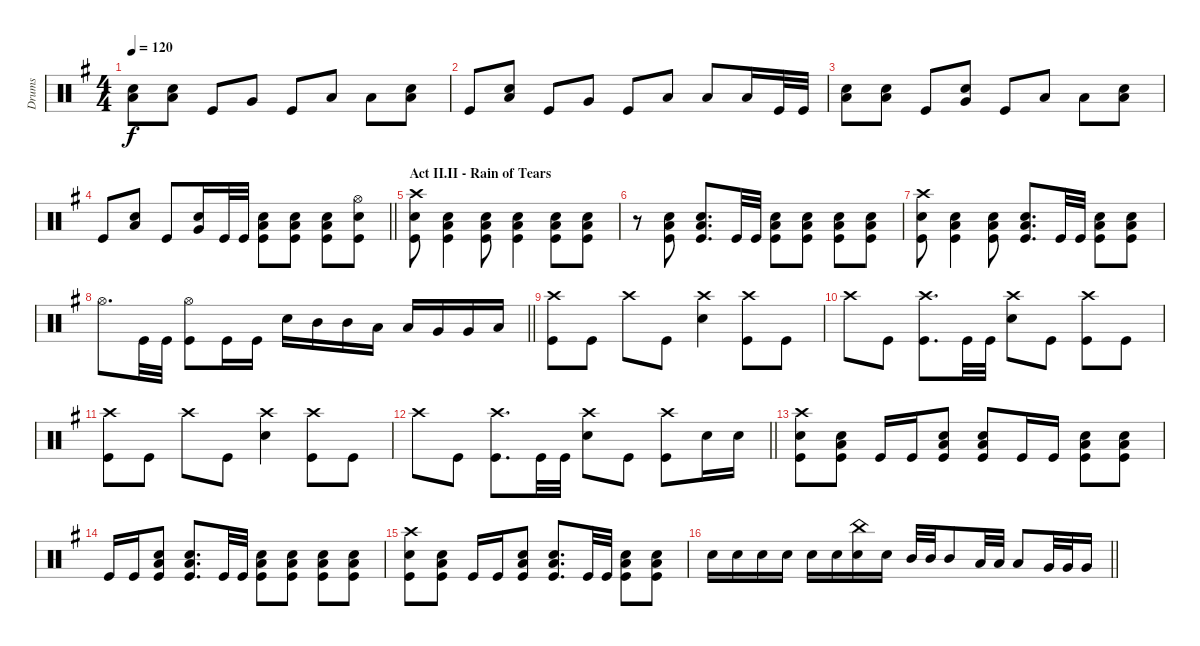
\track ("Drums" "Drums") {instrument percussion}
\staff
\articulation defaults
\ts (4 4)
\tempo 120
\clef neutral
\ks eminor
("Low Tom (hit)" "Electric Snare (hit)").8{dy f} ("Low Tom (hit)" "Electric Snare (hit)").8 "Kick (hit)".8 "Very Low Tom (hit)".8 "Kick (hit)".8 "Low Floor Tom (hit)".8 "Low Floor Tom (hit)".8 ("Electric Snare (hit)" "Low Floor Tom (hit)").8 |
"Kick (hit)".8 ("Low Tom (hit)" "Electric Snare (hit)").8 "Kick (hit)".8 "Very Low Tom (hit)".8 "Kick (hit)".8 "Low Floor Tom (hit)".8 "Low Floor Tom (hit)".8 "Low Floor Tom (hit)".16 "Kick (hit)".32 "Kick (hit)".32 |
("Low Tom (hit)" "Electric Snare (hit)").8 ("Low Tom (hit)" "Electric Snare (hit)").8 "Kick (hit)".8 ("Very Low Tom (hit)" "Electric Snare (hit)").8 "Kick (hit)".8 "Low Floor Tom (hit)".8 "Low Floor Tom (hit)".8 ("Electric Snare (hit)" "Low Floor Tom (hit)").8 |
\barLineRight lightlight "Kick (hit)".8
("Low Tom (hit)" "Electric Snare (hit)").8 "Kick (hit)".8 ("Very Low Tom (hit)" "Electric Snare (hit)").16 "Kick (hit)".32 "Kick (hit)".32 ("Low Floor Tom (hit)" "Electric Snare (hit)" "Kick (hit)").8 ("Low Floor Tom (hit)" "Electric Snare (hit)" "Kick (hit)").8 ("Low Floor Tom (hit)" "Electric Snare (hit)" "Kick (hit)").8 ("Hi-Hat (open)" "Electric Snare (hit)" "Kick (hit)").8 |
\section ("" "Act II.II - Rain of Tears")
("Crash high (hit)" "Electric Snare (hit)" "Kick (hit)").8 ("Low Floor Tom (hit)" "Electric Snare (hit)" "Kick (hit)").4 ("Low Floor Tom (hit)" "Electric Snare (hit)" "Kick (hit)").8 ("Low Floor Tom (hit)" "Electric Snare (hit)" "Kick (hit)").4 ("Low Floor Tom (hit)" "Electric Snare (hit)" "Kick (hit)").8 ("Low Floor Tom (hit)" "Electric Snare (hit)" "Kick (hit)").8 |
r.8 ("Low Floor Tom (hit)" "Electric Snare (hit)" "Kick (hit)").8 ("Low Floor Tom (hit)" "Electric Snare (hit)" "Kick (hit)").8{d} "Kick (hit)".32 "Kick (hit)".32 ("Low Floor Tom (hit)" "Electric Snare (hit)" "Kick (hit)").8 ("Low Floor Tom (hit)" "Electric Snare (hit)" "Kick (hit)").8 ("Low Floor Tom (hit)" "Electric Snare (hit)" "Kick (hit)").8 ("Low Floor Tom (hit)" "Electric Snare (hit)" "Kick (hit)").8 |
("Crash high (hit)" "Electric Snare (hit)" "Kick (hit)").8 ("Low Floor Tom (hit)" "Electric Snare (hit)" "Kick (hit)").4 ("Low Floor Tom (hit)" "Electric Snare (hit)" "Kick (hit)").8 ("Low Floor Tom (hit)" "Electric Snare (hit)" "Kick (hit)").8{d} "Kick (hit)".32 "Kick (hit)".32 ("Low Floor Tom (hit)" "Electric Snare (hit)" "Kick (hit)").8 ("Low Floor Tom (hit)" "Electric Snare (hit)" "Kick (hit)").8 |
\barLineRight lightlight "Hi-Hat (open)".8{d} "Kick (hit)".32 "Kick (hit)".32
("Hi-Hat (open)" "Kick (hit)").8 "Kick (hit)".16 "Kick (hit)".16 "Electric Snare (hit)".16 "Mid Tom (hit)".16 "Mid Tom (hit)".16 "Low Tom (hit)".16 "Low Tom (hit)".16 "Very Low Tom (hit)".16 "Very Low Tom (hit)".16 "Low Floor Tom (hit)".16 |
("Crash high (hit)" "Kick (hit)").8 "Kick (hit)".8 "Crash high (hit)".8 "Kick (hit)".8 ("Crash high (hit)" "Electric Snare (hit)").4 ("Crash high (hit)" "Kick (hit)").8 "Kick (hit)".8 |
"Crash high (hit)".8 "Kick (hit)".8 ("Crash high (hit)" "Kick (hit)").8{d} "Kick (hit)".32 "Kick (hit)".32 ("Crash high (hit)" "Electric Snare (hit)").8 "Kick (hit)".8 ("Crash high (hit)" "Kick (hit)").8 "Kick (hit)".8 |
("Crash high (hit)" "Kick (hit)").8 "Kick (hit)".8 "Crash high (hit)".8 "Kick (hit)".8 ("Crash high (hit)" "Electric Snare (hit)").4 ("Crash high (hit)" "Kick (hit)").8 "Kick (hit)".8 |
\barLineRight lightlight "Crash high (hit)".8 "Kick (hit)".8
("Crash high (hit)" "Kick (hit)").8{d} "Kick (hit)".32 "Kick (hit)".32 ("Crash high (hit)" "Electric Snare (hit)").8 "Kick (hit)".8 ("Crash high (hit)" "Kick (hit)").8 "Electric Snare (hit)".16 "Electric Snare (hit)".16 |
("Crash high (hit)" "Electric Snare (hit)" "Kick (hit)").8 ("Low Floor Tom (hit)" "Electric Snare (hit)" "Kick (hit)").8 "Kick (hit)".16 "Kick (hit)".16 ("Low Floor Tom (hit)" "Electric Snare (hit)" "Kick (hit)").8 ("Low Floor Tom (hit)" "Electric Snare (hit)" "Kick (hit)").8 "Kick (hit)".16 "Kick (hit)".16 ("Low Floor Tom (hit)" "Electric Snare (hit)" "Kick (hit)").8 ("Low Floor Tom (hit)" "Electric Snare (hit)" "Kick (hit)").8 |
"Kick (hit)".16 "Kick (hit)".16 ("Low Floor Tom (hit)" "Electric Snare (hit)" "Kick (hit)").8 ("Low Floor Tom (hit)" "Electric Snare (hit)" "Kick (hit)").8{d} "Kick (hit)".32 "Kick (hit)".32 ("Low Floor Tom (hit)" "Electric Snare (hit)" "Kick (hit)").8 ("Low Floor Tom (hit)" "Electric Snare (hit)" "Kick (hit)").8 ("Low Floor Tom (hit)" "Electric Snare (hit)" "Kick (hit)").8 ("Low Floor Tom (hit)" "Electric Snare (hit)" "Kick (hit)").8 |
("Crash high (hit)" "Electric Snare (hit)" "Kick (hit)").8 ("Low Floor Tom (hit)" "Electric Snare (hit)" "Kick (hit)").8 "Kick (hit)".16 "Kick (hit)".16 ("Low Floor Tom (hit)" "Electric Snare (hit)" "Kick (hit)").8 ("Low Floor Tom (hit)" "Electric Snare (hit)" "Kick (hit)").8{d} "Kick (hit)".32 "Kick (hit)".32 ("Low Floor Tom (hit)" "Electric Snare (hit)" "Kick (hit)").8 ("Low Floor Tom (hit)" "Electric Snare (hit)" "Kick (hit)").8 |
\barLineRight lightlight "Electric Snare (hit)".16 "Electric Snare (hit)".16 "Electric Snare (hit)".16 "Electric Snare (hit)".16 "Electric Snare (hit)".16 "Electric Snare (hit)".16
("China (hit)" "Electric Snare (hit)").16 "Electric Snare (hit)".16 "Mid Tom (hit)".32 "Mid Tom (hit)".32 "Mid Tom (hit)".8 "Low Tom (hit)".32 "Low Tom (hit)".32 "Low Tom (hit)".8 "Very Low Tom (hit)".32 "Very Low Tom (hit)".32 "Very Low Tom (hit)".16
